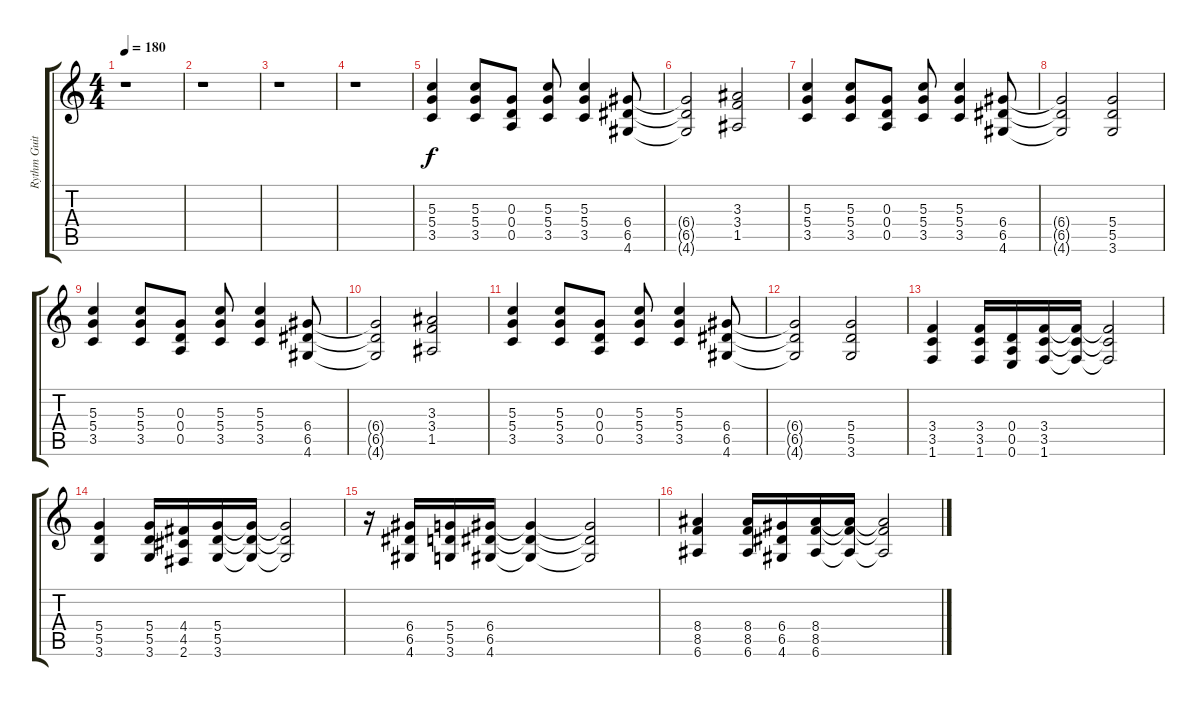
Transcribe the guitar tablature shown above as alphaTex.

\track ("Rythm Guitar" "Rythm Guit") {instrument distortionguitar}
\staff {score tabs}
\tuning (E4 B3 G3 D3 A2 E2) {hide}
\ts (4 4)
\tempo 180
\clef g2
\ks c
r.1{dy f} |
r.1 |
r.1 |
r.1 |
(5.3 5.4 3.5).4 (5.3 5.4 3.5).8 (0.3 0.4 0.5).8 (5.3 5.4 3.5).8 (5.3 5.4 3.5).4 (6.4 6.5 4.6).8 |
(6.4{t} 6.5{t} 4.6{t}).2 (3.3 3.4 1.5).2 |
(5.3 5.4 3.5).4 (5.3 5.4 3.5).8 (0.3 0.4 0.5).8 (5.3 5.4 3.5).8 (5.3 5.4 3.5).4 (6.4 6.5 4.6).8 |
(6.4{t} 6.5{t} 4.6{t}).2 (5.4 5.5 3.6).2 |
(5.3 5.4 3.5).4 (5.3 5.4 3.5).8 (0.3 0.4 0.5).8 (5.3 5.4 3.5).8 (5.3 5.4 3.5).4 (6.4 6.5 4.6).8 |
(6.4{t} 6.5{t} 4.6{t}).2 (3.3 3.4 1.5).2 |
(5.3 5.4 3.5).4 (5.3 5.4 3.5).8 (0.3 0.4 0.5).8 (5.3 5.4 3.5).8 (5.3 5.4 3.5).4 (6.4 6.5 4.6).8 |
(6.4{t} 6.5{t} 4.6{t}).2 (5.4 5.5 3.6).2 |
(3.4 3.5 1.6).4 (3.4 3.5 1.6).16 (0.4 0.5 0.6).16 (3.4 3.5 1.6).16 (3.4{t} 3.5{t} 1.6{t}).16 (3.4{t} 3.5{t} 1.6{t}).2 |
(5.4 5.5 3.6).4 (5.4 5.5 3.6).16 (4.4 4.5 2.6).16 (5.4 5.5 3.6).16 (5.4{t} 5.5{t} 3.6{t}).16 (5.4{t} 5.5{t} 3.6{t}).2 |
r.16 (6.4 6.5 4.6).16 (5.4 5.5 3.6).16 (6.4 6.5 4.6).16 (6.4{t} 6.5{t} 4.6{t}).4 (6.4{t} 6.5{t} 4.6{t}).2 |
(8.4 8.5 6.6).4 (8.4 8.5 6.6).16 (6.4 6.5 4.6).16 (8.4 8.5 6.6).16 (8.4{t} 8.5{t} 6.6{t}).16 (8.4{t} 8.5{t} 6.6{t}).2
